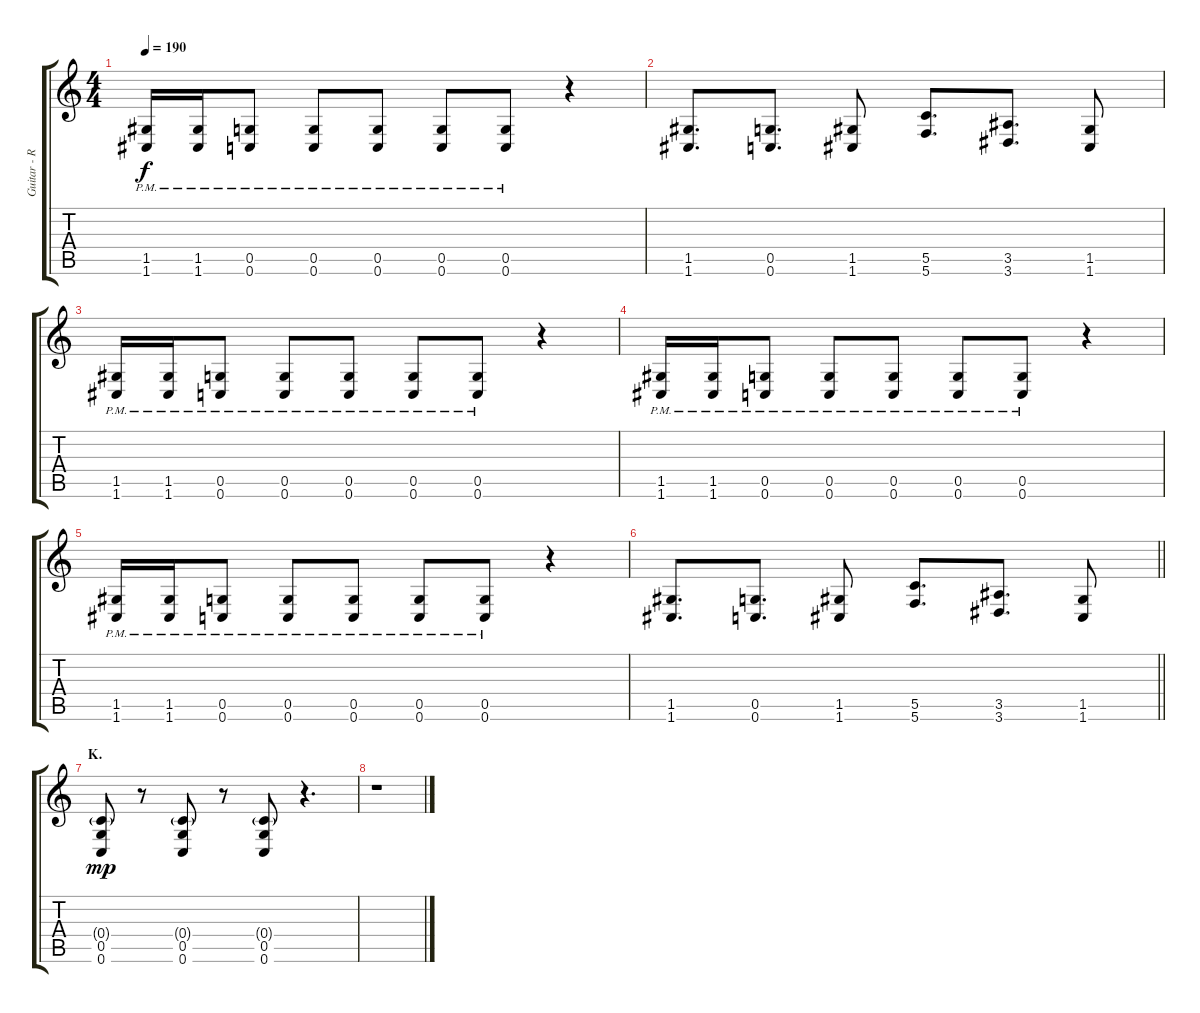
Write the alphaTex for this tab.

\track ("Guitar - Right" "Guitar - R") {instrument distortionguitar}
\staff {score tabs}
\tuning (D4 A3 F3 C3 G2 C2) {hide}
\ts (4 4)
\tempo 190
\clef g2
\ks c
(1.5{pm} 1.6{pm}).16{dy f} (1.5{pm} 1.6{pm}).16 (0.5{pm} 0.6{pm}).8 (0.5{pm} 0.6{pm}).8 (0.5{pm} 0.6{pm}).8 (0.5{pm} 0.6{pm}).8 (0.5{pm} 0.6{pm}).8 r.4 |
(1.5 1.6).8{d} (0.5 0.6).8{d} (1.5 1.6).8 (5.5 5.6).8{d} (3.5 3.6).8{d} (1.5 1.6).8 |
(1.5{pm} 1.6{pm}).16 (1.5{pm} 1.6{pm}).16 (0.5{pm} 0.6{pm}).8 (0.5{pm} 0.6{pm}).8 (0.5{pm} 0.6{pm}).8 (0.5{pm} 0.6{pm}).8 (0.5{pm} 0.6{pm}).8 r.4 |
(1.5{pm} 1.6{pm}).16 (1.5{pm} 1.6{pm}).16 (0.5{pm} 0.6{pm}).8 (0.5{pm} 0.6{pm}).8 (0.5{pm} 0.6{pm}).8 (0.5{pm} 0.6{pm}).8 (0.5{pm} 0.6{pm}).8 r.4 |
(1.5{pm} 1.6{pm}).16 (1.5{pm} 1.6{pm}).16 (0.5{pm} 0.6{pm}).8 (0.5{pm} 0.6{pm}).8 (0.5{pm} 0.6{pm}).8 (0.5{pm} 0.6{pm}).8 (0.5{pm} 0.6{pm}).8 r.4 |
\barLineRight lightlight
(1.5 1.6).8{d} (0.5 0.6).8{d} (1.5 1.6).8 (5.5 5.6).8{d} (3.5 3.6).8{d} (1.5 1.6).8 |
\section ("" "K.")
(0.4{g} 0.5 0.6).8{dy mp} r.8 (0.4{g} 0.5 0.6).8 r.8 (0.4{g} 0.5 0.6).8 r.4{d} |
r.1
